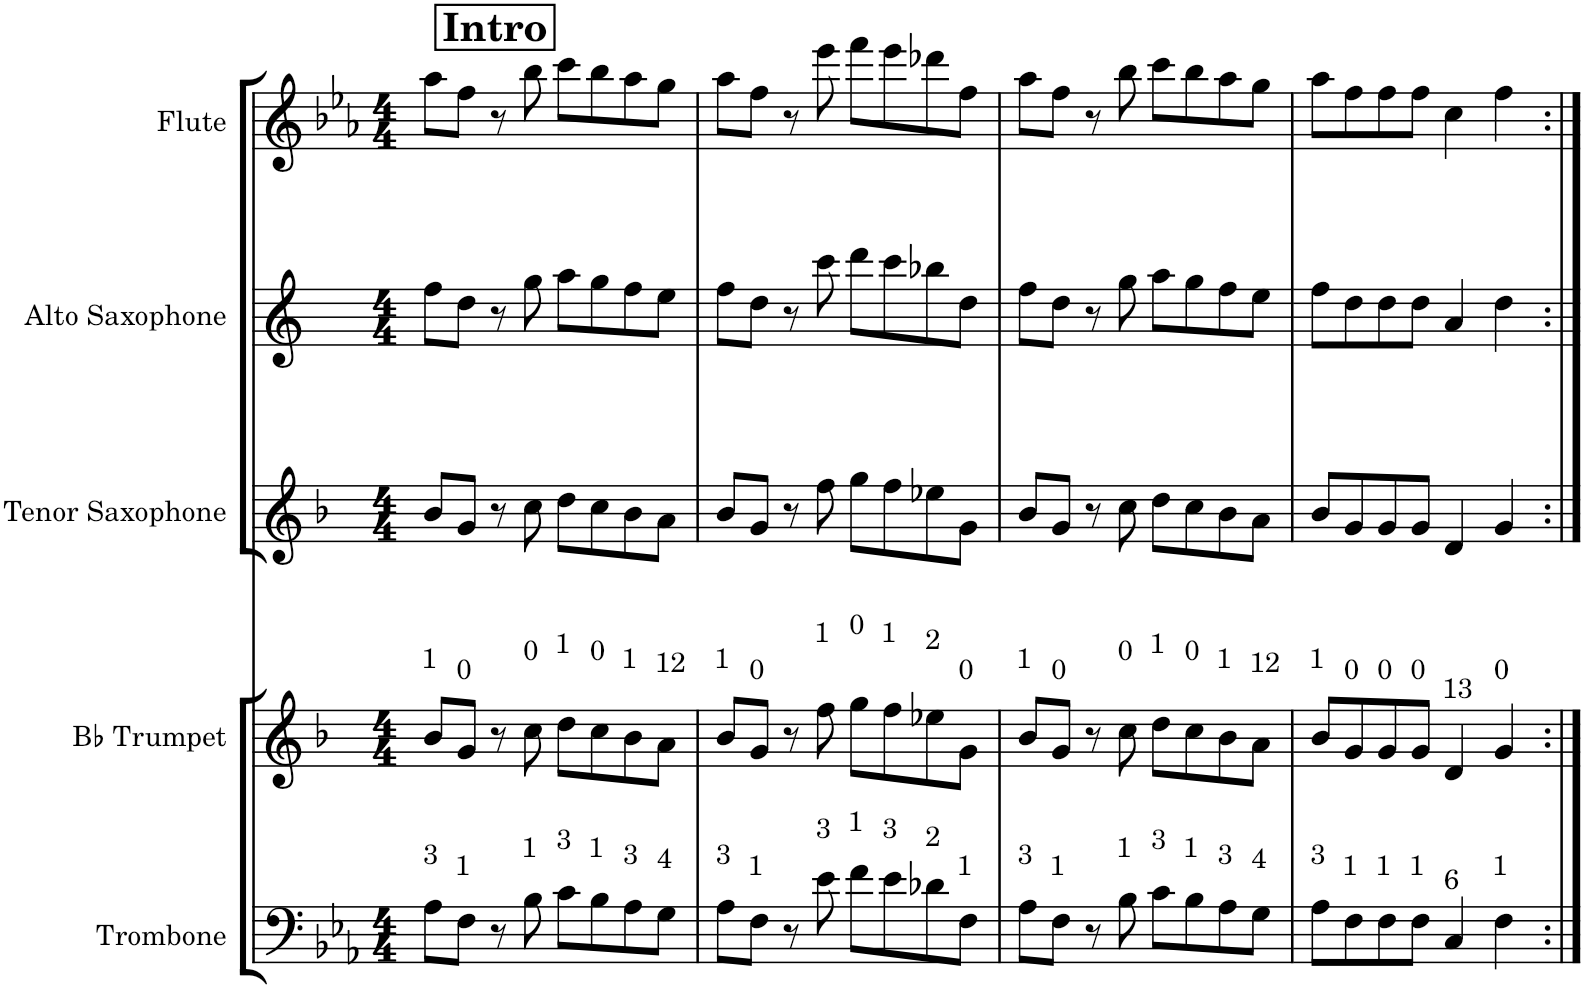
**kern	**kern	**kern	**kern	**kern
*part5	*part4	*part3	*part2	*part1
*staff5	*staff4	*staff3	*staff2	*staff1
*I"Trombone	*I"Bb Trumpet	*I"Tenor Saxophone	*I"Alto Saxophone	*I"Flute
*I'Tbn.	*I'Bb Tpt.	*I'T. Sax.	*I'A. Sax.	*I'Fl.
*clefF4	*clefG2	*clefG2	*clefG2	*clefG2
*	*Trd1c2	*Trd8c14	*Trd5c9	*
*k[b-e-a-]	*k[b-]	*k[b-]	*k[]	*k[b-e-a-]
*M4/4	*M4/4	*M4/4	*M4/4	*M4/4
!!LO:REH:place=s1:a:B:cj:fs=14:t=Intro
=1	=1	=1	=1	=1
!	!LO:TX:a:t=1	!	!	!
!LO:TX:a:t=3	!	!	!	!
8A-\L	8b-/L	8b-/L	8ff\L	8aa-\L
!	!LO:TX:a:t=0	!	!	!
!LO:TX:a:t=1	!	!	!	!
8F\J	8g/J	8g/J	8dd\J	8ff\J
8r	8r	8r	8r	8r
!	!LO:TX:a:t=0	!	!	!
!LO:TX:a:t=1	!	!	!	!
8B-\	8cc\	8cc\	8gg\	8bb-\
!	!LO:TX:a:t=1	!	!	!
!LO:TX:a:t=3	!	!	!	!
8c\L	8dd\L	8dd\L	8aa\L	8ccc\L
!	!LO:TX:a:t=0	!	!	!
!LO:TX:a:t=1	!	!	!	!
8B-\	8cc\	8cc\	8gg\	8bb-\
!	!LO:TX:a:t=1	!	!	!
!LO:TX:a:t=3	!	!	!	!
8A-\	8b-\	8b-\	8ff\	8aa-\
!	!LO:TX:a:t=12	!	!	!
!LO:TX:a:t=4	!	!	!	!
8G\J	8a\J	8a\J	8ee\J	8gg\J
=2	=2	=2	=2	=2
!	!LO:TX:a:t=1	!	!	!
!LO:TX:a:t=3	!	!	!	!
8A-\L	8b-/L	8b-/L	8ff\L	8aa-\L
!	!LO:TX:a:t=0	!	!	!
!LO:TX:a:t=1	!	!	!	!
8F\J	8g/J	8g/J	8dd\J	8ff\J
8r	8r	8r	8r	8r
!	!LO:TX:a:t=1	!	!	!
!LO:TX:a:t=3	!	!	!	!
8e-\	8ff\	8ff\	8ccc\	8eee-\
!	!LO:TX:a:t=0	!	!	!
!LO:TX:a:t=1	!	!	!	!
8f\L	8gg\L	8gg\L	8ddd\L	8fff\L
!	!LO:TX:a:t=1	!	!	!
!LO:TX:a:t=3	!	!	!	!
8e-\	8ff\	8ff\	8ccc\	8eee-\
!	!LO:TX:a:t=2	!	!	!
!LO:TX:a:t=2	!	!	!	!
8d-X\	8ee-X\	8ee-X\	8bb-X\	8ddd-X\
!	!LO:TX:a:t=0	!	!	!
!LO:TX:a:t=1	!	!	!	!
8F\J	8g\J	8g\J	8dd\J	8ff\J
=3	=3	=3	=3	=3
!	!LO:TX:a:t=1	!	!	!
!LO:TX:a:t=3	!	!	!	!
8A-\L	8b-/L	8b-/L	8ff\L	8aa-\L
!	!LO:TX:a:t=0	!	!	!
!LO:TX:a:t=1	!	!	!	!
8F\J	8g/J	8g/J	8dd\J	8ff\J
8r	8r	8r	8r	8r
!	!LO:TX:a:t=0	!	!	!
!LO:TX:a:t=1	!	!	!	!
8B-\	8cc\	8cc\	8gg\	8bb-\
!	!LO:TX:a:t=1	!	!	!
!LO:TX:a:t=3	!	!	!	!
8c\L	8dd\L	8dd\L	8aa\L	8ccc\L
!	!LO:TX:a:t=0	!	!	!
!LO:TX:a:t=1	!	!	!	!
8B-\	8cc\	8cc\	8gg\	8bb-\
!	!LO:TX:a:t=1	!	!	!
!LO:TX:a:t=3	!	!	!	!
8A-\	8b-\	8b-\	8ff\	8aa-\
!	!LO:TX:a:t=12	!	!	!
!LO:TX:a:t=4	!	!	!	!
8G\J	8a\J	8a\J	8ee\J	8gg\J
=4	=4	=4	=4	=4
!	!LO:TX:a:t=1	!	!	!
!LO:TX:a:t=3	!	!	!	!
8A-\L	8b-/L	8b-/L	8ff\L	8aa-\L
!	!LO:TX:a:t=0	!	!	!
!LO:TX:a:t=1	!	!	!	!
8F\	8g/	8g/	8dd\	8ff\
!	!LO:TX:a:t=0	!	!	!
!LO:TX:a:t=1	!	!	!	!
8F\	8g/	8g/	8dd\	8ff\
!	!LO:TX:a:t=0	!	!	!
!LO:TX:a:t=1	!	!	!	!
8F\J	8g/J	8g/J	8dd\J	8ff\J
!	!LO:TX:a:t=13	!	!	!
!LO:TX:a:t=6	!	!	!	!
4C/	4d/	4d/	4a/	4cc\
!	!LO:TX:a:t=0	!	!	!
!LO:TX:a:t=1	!	!	!	!
4F\	4g/	4g/	4dd\	4ff\
=:|!	=:|!	=:|!	=:|!	=:|!
*-	*-	*-	*-	*-
